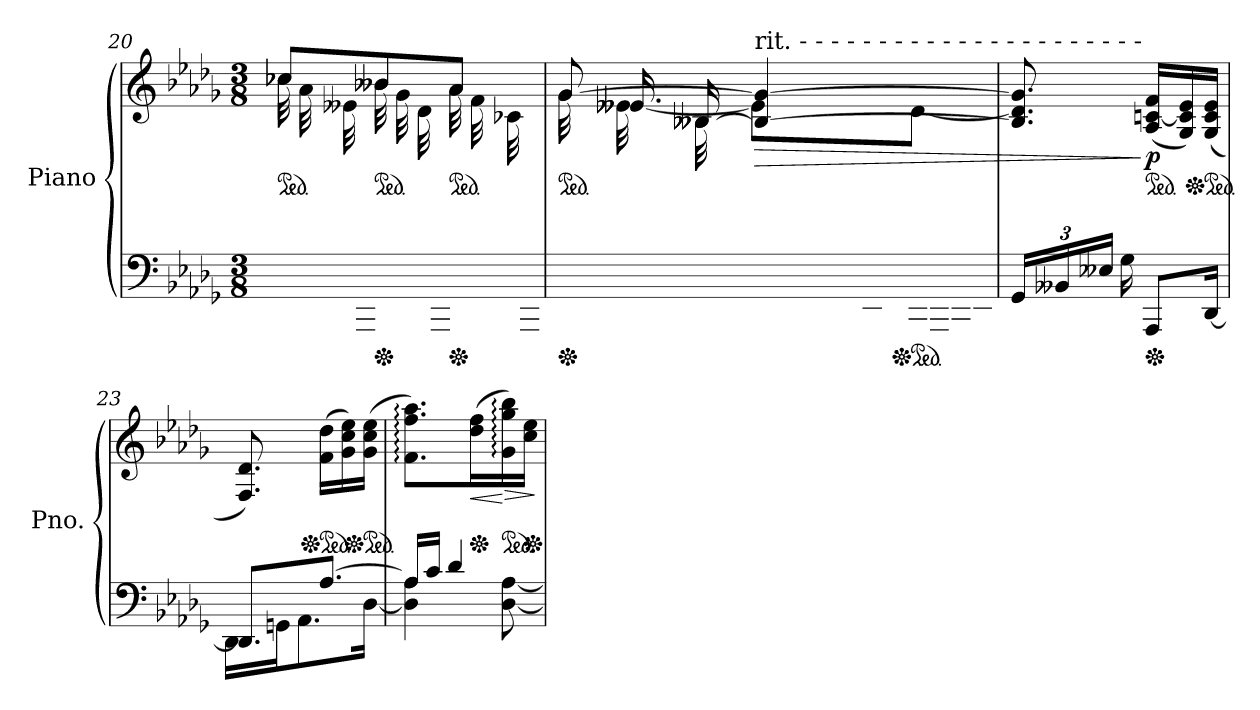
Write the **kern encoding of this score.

**kern	**kern	**dynam
*part1	*part1	*part1
*staff2	*staff1	*staff1/2
*I"Piano	*	*
*I'Pno.	*	*
*clefF4	*clefG2	*
*k[b-e-a-d-g-]	*k[b-e-a-d-g-]	*
*M3/8	*M3/8	*
=20	=20	=20
*	*^	*
*	*ped	*	*
16.ryy	8cc-X/L	32cc-X\LLL	.
.	.	32a-\	.
.	.	32e--X\	.
32GGG-/JJJ	.	32ryy	.
*Xped	*	*	*
*	*ped	*	*
16.ryy	8b--X/	32b--X\LLL	.
.	.	32g-\	.
.	.	32d-\	.
32GGG-/JJJ	.	32ryy	.
*Xped	*	*	*
*	*ped	*	*
16.ryy	8a-/J	32a-\LLL	.
.	.	32f\	.
.	.	32c-X\	.
32GGG-/JJJ	.	32ryy	.
*	*v	*v	*
=21	=21	=21
*Xped	*	*
*	*^	*
*	*	*^	*
*	*	*	*^	*
*	*ped	*	*	*	*
16.ryy	[8g-/	32ryy	16ryy	(<32g-\LLL	.
.	.	[16.e--X/	.	32e--X\	.
.	.	.	[16B--X/	32B--X\	.
32G-</	.	.	.	4ryy	.
!	!LO:TX:a:t=rit. - - - - - - - - - - - - - - - - - - - - - -	!	!	!	!
!	!	!	!	!	!LO:HP:b
32E--X</	4B--/_ 4g-/_	8e--\L]	4ryy	.	>
32BB--X</	.	.	.	.	.
32GG-</	.	.	.	.	.
32EE--X</	.	.	.	.	.
*Xped	*	*	*	*	*
*ped	*	*	*	*	*
32BBB--X/	.	[8d-\J	.	.	.
32GGG-/	.	.	.	.	.
32BBB--/	.	.	.	.	.
32EE--/JJJ	.	.	.	32ryy	.
*	*v	*v	*v	*v	*
!!LO:LB:g=z
=22	=22	=22
*Xbrackettup	*	*
*	*^	*
*	*	*^	*
*	*	*	*^	*
!	!LO:TX:a:t=- - - - - - - - - - - - -	!	!	!	!
*	*v	*v	*v	*v	*
24GG-/LL	8.B--/] 8.d-/] 8.g-/]	.
24BB--X/	.	.
24E--X/JJ	.	.
16G-\)	.	.
*Xped	*	*
*	*ped	*
!	!	!LO:DY:n=1:b
8AAA-</L	(>16A-/ [16cn/ 16f/LL	] p
.	16G-/ 16c/] 16e-/)	.
*	*Xped	*
*	*ped	*
[16DD-</Jk	(>16G-/ 16c/ 16e-/JJ	.
=23	=23	=23
*^	*	*
8.DD-/L]	16DD-<\LL	8.F/ 8.d-/)	.
.	16GGn<\J	.	.
.	8.AA-<\	.	.
*	*	*Xped	*
*	*	*ped	*
[8.A-/J	.	(>16f\ 16dd-\LL	.
.	.	16g-\ 16cc\ 16ee-\)	.
*	*	*Xped	*
*	*	*ped	*
.	[16D-<\Jk	(>16g-\ 16cc\ 16ee-\JJ	.
=24	=24	=24	=24
16A-/LL]	4D-\] 4A-\	8.f\: 8.ff\: 8.aa-\:L)	.
16c/JJ	.	.	.
4d-/	.	.	.
*	*	*Xped	*
!	!	!	!LO:HP:b
.	.	(>16dd-\ 16ff\L	<
*	*	*ped	*
!	!	!	!LO:HP:n=1:b
.	[8D-\<< [8A-\<<	16g-\: 16gg-\: 16bb-\:)	[ >
*	*	*Xped	*
.	.	16cc\ 16ee-\JJ	.
*v	*v	*	*
.	.	]
=	=	=
*-	*-	*-
